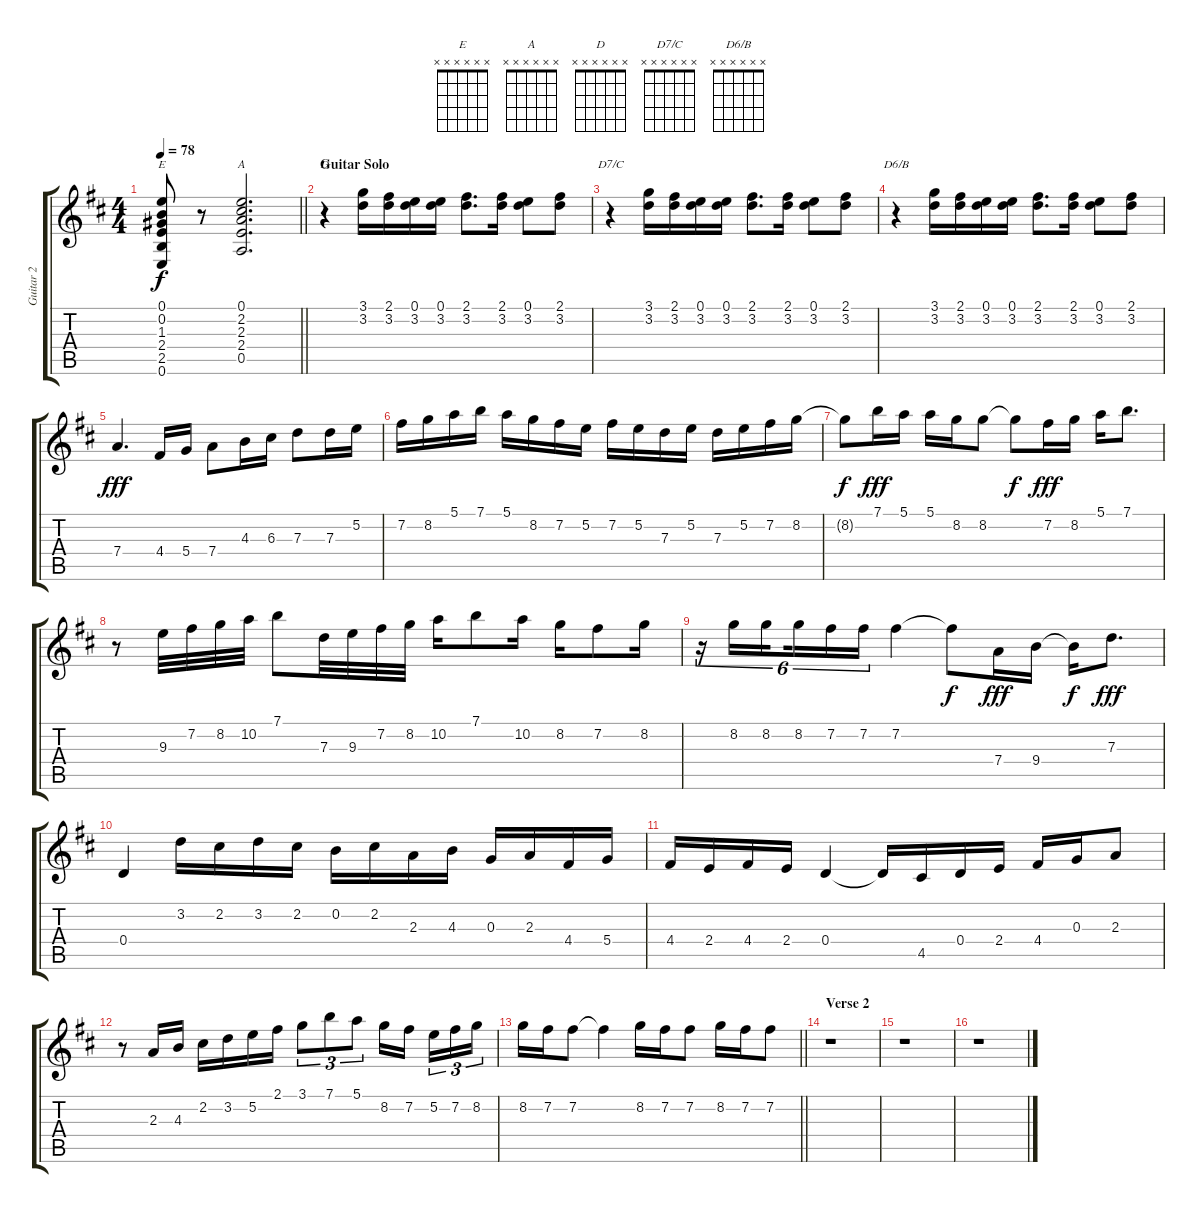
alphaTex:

\track ("Guitar 2" "Guitar 2") {instrument acousticguitarsteel}
\staff {score tabs}
\tuning (E4 B3 G3 D3 A2 E2) {hide}
\chord ("E" x x x x x x)
\chord ("A" x x x x x x)
\chord ("D" x x x x x x)
\chord ("D7/C" x x x x x x)
\chord ("D6/B" x x x x x x)
\ts (4 4)
\tempo 78
\clef g2
\barLineRight lightlight
\ks d
(0.1 0.2 1.3 2.4 2.5 0.6).8{ch "E" dy f} r.8 (0.1 2.2 2.3 2.4 0.5).2{d ch "A"} |
\section ("" "Guitar Solo")
r.4{ch "D"} (3.1 3.2).16 (2.1 3.2).16 (0.1 3.2).16 (0.1 3.2).16 (2.1 3.2).8{d} (2.1 3.2).16 (0.1 3.2).8 (2.1 3.2).8 |
r.4{ch "D7/C"} (3.1 3.2).16 (2.1 3.2).16 (0.1 3.2).16 (0.1 3.2).16 (2.1 3.2).8{d} (2.1 3.2).16 (0.1 3.2).8 (2.1 3.2).8 |
r.4{ch "D6/B"} (3.1 3.2).16 (2.1 3.2).16 (0.1 3.2).16 (0.1 3.2).16 (2.1 3.2).8{d} (2.1 3.2).16 (0.1 3.2).8 (2.1 3.2).8 |
7.4.4{d dy fff} 4.4.16 5.4.16 7.4.8 4.3.16 6.3.16 7.3.8 7.3.16 5.2.16 |
7.2.16 8.2.16 5.1.16 7.1.16 5.1.16 8.2.16 7.2.16 5.2.16 7.2.16 5.2.16 7.3.16 5.2.16 7.3.16 5.2.16 7.2.16 8.2.16 |
8.2{t}.8{dy f} 7.1.16{dy fff} 5.1.16 5.1.16 8.2.16 8.2.8 8.2{t}.8{dy f} 7.2.16{dy fff} 8.2.16 5.1.16 7.1.8{d} |
r.8 9.3.32 7.2.32 8.2.32 10.2.32 7.1.8 7.3.32 9.3.32 7.2.32 8.2.32 10.2.16 7.1.8 10.2.16 8.2.16 7.2.8 8.2.16 |
r.16{tu (6 4)} 8.2.16{tu (6 4)} 8.2.16{tu (6 4) beam splitsecondary} 8.2.16{tu (6 4)} 7.2.16{tu (6 4)} 7.2.16{tu (6 4)} 7.2.4 7.2{t}.8{dy f} 7.4.16{dy fff} 9.4.16 9.4{t}.16{dy f} 7.3.8{d dy fff} |
0.4.4 3.2.16 2.2.16 3.2.16 2.2.16 0.2.16 2.2.16 2.3.16 4.3.16 0.3.16 2.3.16 4.4.16 5.4.16 |
4.4.16 2.4.16 4.4.16 2.4.16 0.4.4 0.4{t}.16 4.5.16 0.4.16 2.4.16 4.4.16 0.3.16 2.3.8 |
r.8 2.3.16 4.3.16 2.2.16 3.2.16 5.2.16 2.1.16 3.1.8{tu (3 2)} 7.1.8{tu (3 2)} 5.1.8{tu (3 2)} 8.2.16 7.2.16{beam splitsecondary} 5.2.16{tu (3 2)} 7.2.16{tu (3 2)} 8.2.16{tu (3 2)} |
\barLineRight lightlight
8.2.16 7.2.16 7.2.8 7.2{t}.4 8.2.16 7.2.16 7.2.8 8.2.16 7.2.16 7.2.8 |
\section ("" "Verse 2")
r.1 |
r.1 |
r.1
